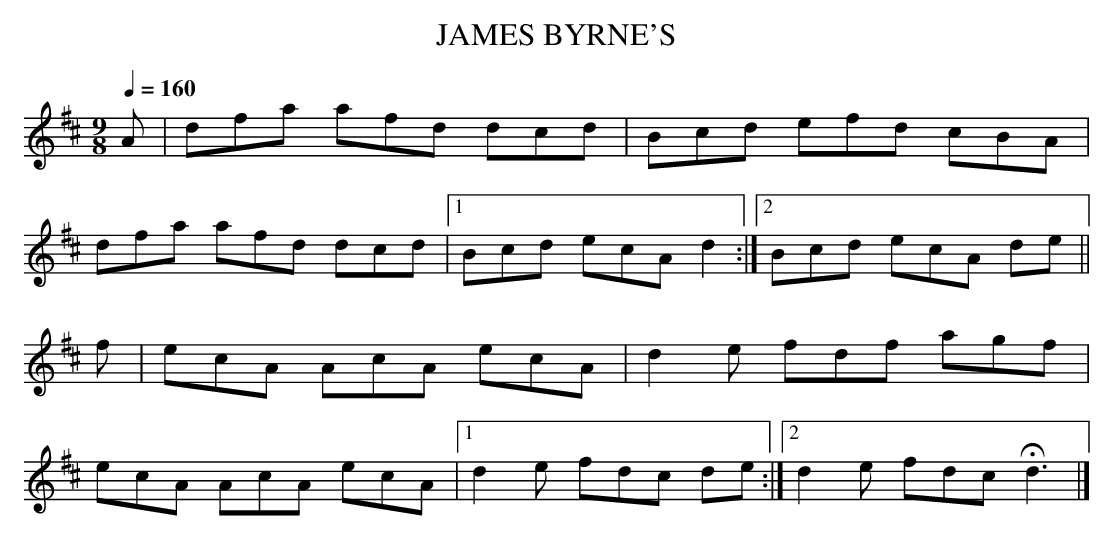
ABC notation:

X:1
T:JAMES BYRNE'S
L:1/8
Q:1/4=160
M:9/8
K:D
A|dfa afd dcd|Bcd efd cBA|
dfa afd dcd|1 Bcd ecA d2:|\
[2 Bcd ecA de||
f|ecA AcA ecA|d2e fdf agf|
ecA AcA ecA|1 d2e fdc de:|\
[2 d2e fdc Hd3|]
